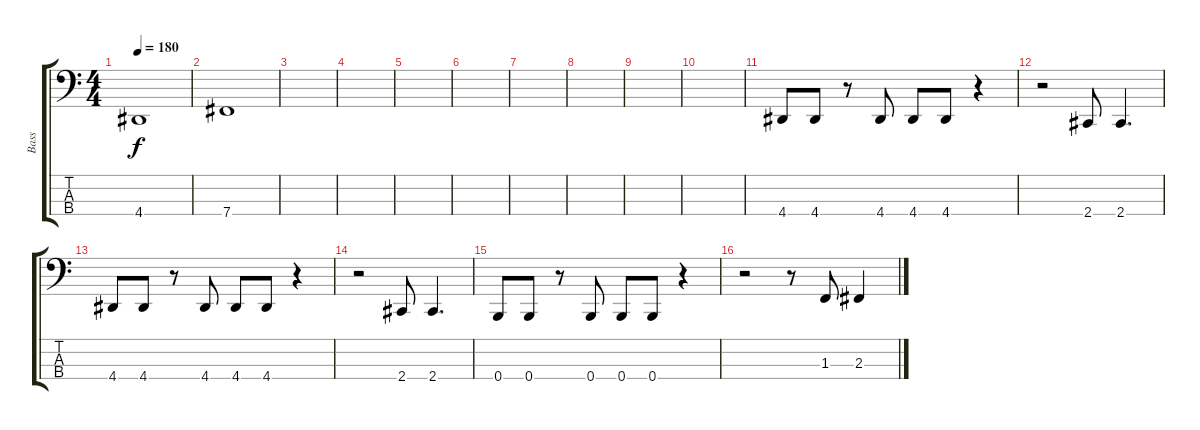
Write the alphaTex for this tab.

\track ("Bass" "Bass") {instrument electricbasspick}
\staff {score tabs}
\tuning (D2 A1 E1 B0) {hide}
\ts (4 4)
\tempo 180
\clef f4
\ks c
4.4.1{dy f} |
7.4.1 |
|
|
|
|
|
|
|
|
4.4.8 4.4.8 r.8 4.4.8 4.4.8 4.4.8 r.4 |
r.2 2.4.8 2.4.4{d} |
4.4.8 4.4.8 r.8 4.4.8 4.4.8 4.4.8 r.4 |
r.2 2.4.8 2.4.4{d} |
0.4.8 0.4.8 r.8 0.4.8 0.4.8 0.4.8 r.4 |
r.2 r.8 1.3.8 2.3.4
